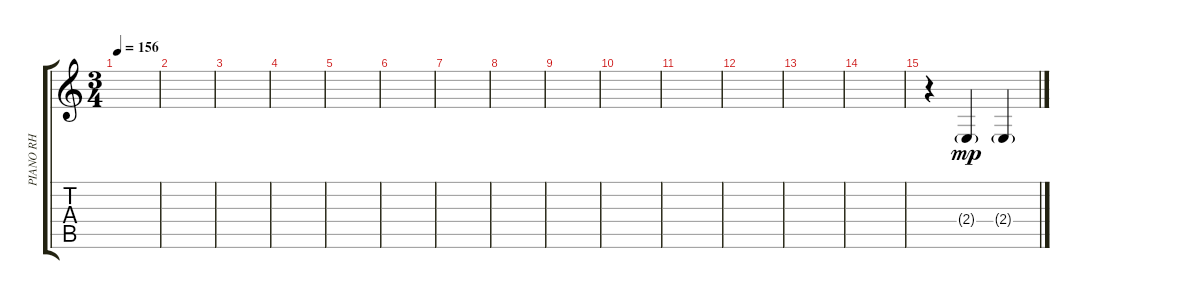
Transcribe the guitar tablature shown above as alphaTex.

\track ("PIANO RH" "PIANO RH") {instrument acousticgrandpiano}
\staff {score tabs}
\tuning (E4 B3 G3 D3 A2 E2) {hide}
\ts (3 4)
\tempo 156
\clef g2
\ks c
|
|
|
|
|
|
|
|
|
|
|
|
|
|
r.4 2.4{g}.4{dy mp} 2.4{g}.4
